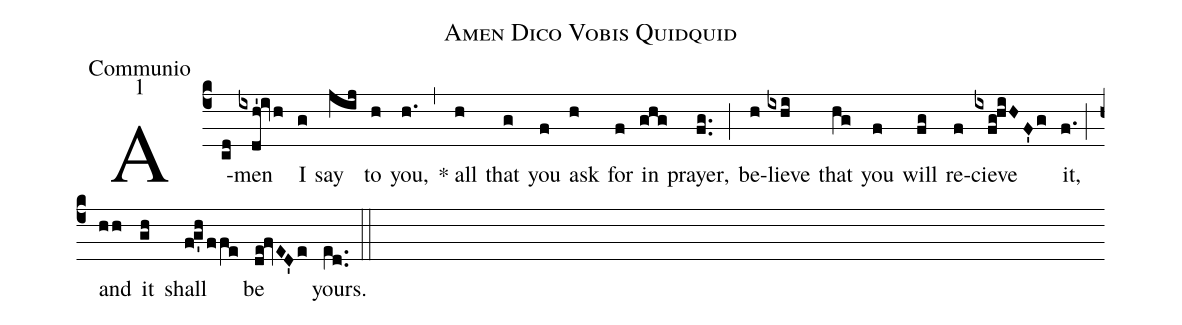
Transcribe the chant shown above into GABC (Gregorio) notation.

name:Amen Dico Vobis Quidquid;
office-part:Communio;
mode:1;
%%
(c4) A(cd)men(ixdh'!ivh) I(g) say(jij) to(h) you,(h.) (,) * all(h) that(g) you(f) ask(h) for(f) in(ghg) prayer,(f.g.) (;) be(h)lieve(ixhi) that(hg) you(f) will(fg) re(f)cieve(ixfg!hiHF'g) it,(f.) (;) and(hh) it(gh) shall(fg'hffe) be(de!fvED'e) yours.(e[ll:1]d..) (::)
